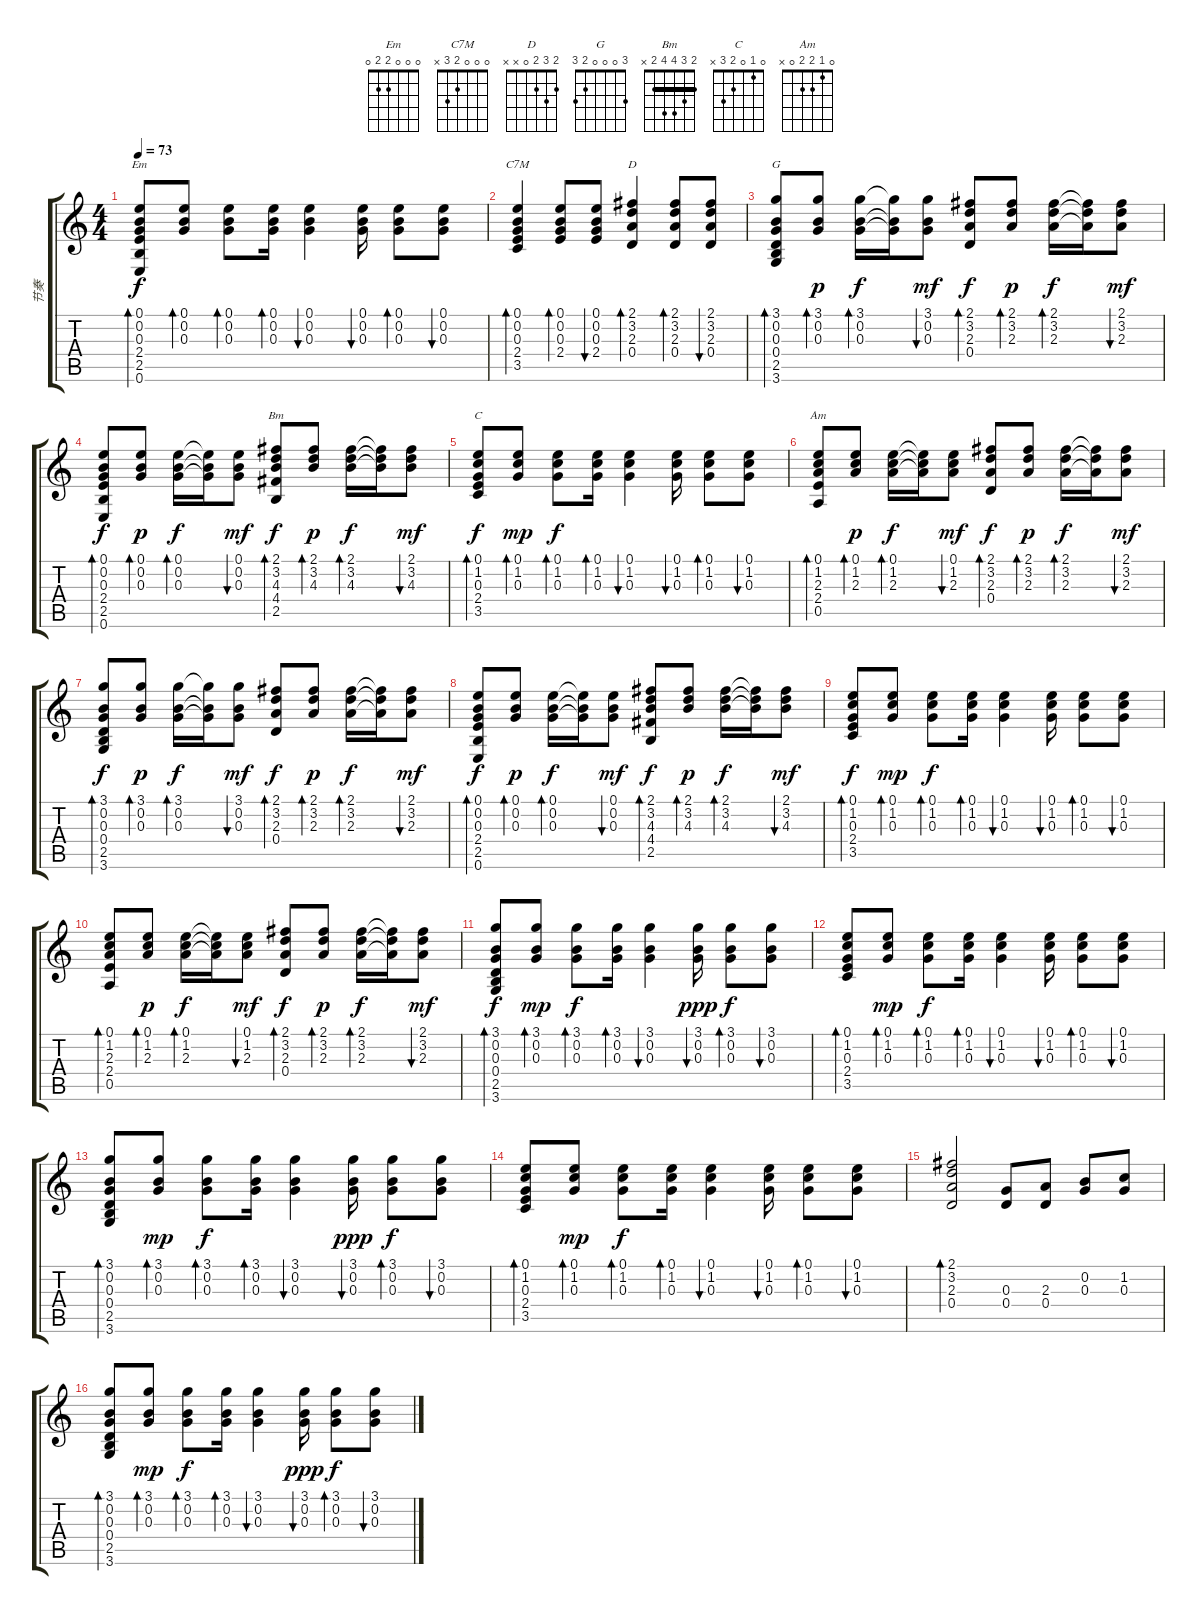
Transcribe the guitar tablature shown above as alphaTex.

\track ("节奏" "节奏") {instrument acousticguitarsteel}
\staff {score tabs}
\tuning (E4 B3 G3 D3 A2 E2) {hide}
\chord ("Em" 0 0 0 2 2 0)
\chord ("C7M" 0 0 0 2 3 x)
\chord ("D" 2 3 2 0 x x)
\chord ("G" 3 0 0 0 2 3)
\chord ("Bm" 2 3 4 4 2 x) {barre 2}
\chord ("C" 0 1 0 2 3 x)
\chord ("Am" 0 1 2 2 0 x)
\ts (4 4)
\tempo 73
\clef g2
\ks c
(0.1 0.2 0.3 2.4 2.5 0.6).8{bd 30 ch "Em" dy f} (0.1 0.2 0.3).8{bd 30} (0.1 0.2 0.3).8{bd 30} (0.1 0.2 0.3).16{bd 30} (0.1 0.2 0.3).4{bu 30} (0.1 0.2 0.3).16{bu 30} (0.1 0.2 0.3).8{bd 30} (0.1 0.2 0.3).8{bu 30} |
(0.1 0.2 0.3 2.4 3.5).4{bd 30 ch "C7M"} (0.1 0.2 0.3 2.4).8{bd 30} (0.1 0.2 0.3 2.4).8{bu 30} (2.1 3.2 2.3 0.4).4{bd 30 ch "D"} (2.1 3.2 2.3 0.4).8{bd 30} (2.1 3.2 2.3 0.4).8{bu 30} |
(3.1 0.2 0.3 0.4 2.5 3.6).8{bd 60 ch "G"} (3.1 0.2 0.3).8{bd 60 dy p} (3.1 0.2 0.3).16{bd 60 dy f} (3.1{t} 0.2{t} 0.3{t}).16 (3.1 0.2 0.3).8{bu 60 dy mf} (2.1 3.2 2.3 0.4).8{bd 60 dy f} (2.1 3.2 2.3).8{bd 60 dy p} (2.1 3.2 2.3).16{bd 60 dy f} (2.1{t} 3.2{t} 2.3{t}).16 (2.1 3.2 2.3).8{bu 60 dy mf} |
(0.1 0.2 0.3 2.4 2.5 0.6).8{bd 60 dy f} (0.1 0.2 0.3).8{bd 60 dy p} (0.1 0.2 0.3).16{bd 60 dy f} (0.1{t} 0.2{t} 0.3{t}).16 (0.1 0.2 0.3).8{bu 60 dy mf} (2.1 3.2 4.3 4.4 2.5).8{bd 60 ch "Bm" dy f} (2.1 3.2 4.3).8{bd 60 dy p} (2.1 3.2 4.3).16{bd 60 dy f} (2.1{t} 3.2{t} 4.3{t}).16 (2.1 3.2 4.3).8{bu 60 dy mf} |
(0.1 1.2 0.3 2.4 3.5).8{bd 30 ch "C" dy f} (0.1 1.2 0.3).8{bd 30 dy mp} (0.1 1.2 0.3).8{bd 30 dy f} (0.1 1.2 0.3).16{bd 30} (0.1 1.2 0.3).4{bu 30} (0.1 1.2 0.3).16{bu 30} (0.1 1.2 0.3).8{bd 30} (0.1 1.2 0.3).8{bu 30} |
(0.1 1.2 2.3 2.4 0.5).8{bd 60 ch "Am"} (0.1 1.2 2.3).8{bd 60 dy p} (0.1 1.2 2.3).16{bd 60 dy f} (0.1{t} 1.2{t} 2.3{t}).16 (0.1 1.2 2.3).8{bu 60 dy mf} (2.1 3.2 2.3 0.4).8{bd 60 dy f} (2.1 3.2 2.3).8{bd 60 dy p} (2.1 3.2 2.3).16{bd 60 dy f} (2.1{t} 3.2{t} 2.3{t}).16 (2.1 3.2 2.3).8{bu 60 dy mf} |
(3.1 0.2 0.3 0.4 2.5 3.6).8{bd 60 dy f} (3.1 0.2 0.3).8{bd 60 dy p} (3.1 0.2 0.3).16{bd 60 dy f} (3.1{t} 0.2{t} 0.3{t}).16 (3.1 0.2 0.3).8{bu 60 dy mf} (2.1 3.2 2.3 0.4).8{bd 60 dy f} (2.1 3.2 2.3).8{bd 60 dy p} (2.1 3.2 2.3).16{bd 60 dy f} (2.1{t} 3.2{t} 2.3{t}).16 (2.1 3.2 2.3).8{bu 60 dy mf} |
(0.1 0.2 0.3 2.4 2.5 0.6).8{bd 60 dy f} (0.1 0.2 0.3).8{bd 60 dy p} (0.1 0.2 0.3).16{bd 60 dy f} (0.1{t} 0.2{t} 0.3{t}).16 (0.1 0.2 0.3).8{bu 60 dy mf} (2.1 3.2 4.3 4.4 2.5).8{bd 60 dy f} (2.1 3.2 4.3).8{bd 60 dy p} (2.1 3.2 4.3).16{bd 60 dy f} (2.1{t} 3.2{t} 4.3{t}).16 (2.1 3.2 4.3).8{bu 60 dy mf} |
(0.1 1.2 0.3 2.4 3.5).8{bd 30 dy f} (0.1 1.2 0.3).8{bd 30 dy mp} (0.1 1.2 0.3).8{bd 30 dy f} (0.1 1.2 0.3).16{bd 30} (0.1 1.2 0.3).4{bu 30} (0.1 1.2 0.3).16{bu 30} (0.1 1.2 0.3).8{bd 30} (0.1 1.2 0.3).8{bu 30} |
(0.1 1.2 2.3 2.4 0.5).8{bd 60} (0.1 1.2 2.3).8{bd 60 dy p} (0.1 1.2 2.3).16{bd 60 dy f} (0.1{t} 1.2{t} 2.3{t}).16 (0.1 1.2 2.3).8{bu 60 dy mf} (2.1 3.2 2.3 0.4).8{bd 60 dy f} (2.1 3.2 2.3).8{bd 60 dy p} (2.1 3.2 2.3).16{bd 60 dy f} (2.1{t} 3.2{t} 2.3{t}).16 (2.1 3.2 2.3).8{bu 60 dy mf} |
(3.1 0.2 0.3 0.4 2.5 3.6).8{bd 30 dy f} (3.1 0.2 0.3).8{bd 30 dy mp} (3.1 0.2 0.3).8{bd 30 dy f} (3.1 0.2 0.3).16{bd 30} (3.1 0.2 0.3).4{bu 30} (3.1 0.2 0.3).16{bu 30 dy ppp} (3.1 0.2 0.3).8{bd 30 dy f} (3.1 0.2 0.3).8{bu 30} |
(0.1 1.2 0.3 2.4 3.5).8{bd 30} (0.1 1.2 0.3).8{bd 30 dy mp} (0.1 1.2 0.3).8{bd 30 dy f} (0.1 1.2 0.3).16{bd 30} (0.1 1.2 0.3).4{bu 30} (0.1 1.2 0.3).16{bu 30} (0.1 1.2 0.3).8{bd 30} (0.1 1.2 0.3).8{bu 30} |
(3.1 0.2 0.3 0.4 2.5 3.6).8{bd 30} (3.1 0.2 0.3).8{bd 30 dy mp} (3.1 0.2 0.3).8{bd 30 dy f} (3.1 0.2 0.3).16{bd 30} (3.1 0.2 0.3).4{bu 30} (3.1 0.2 0.3).16{bu 30 dy ppp} (3.1 0.2 0.3).8{bd 30 dy f} (3.1 0.2 0.3).8{bu 30} |
(0.1 1.2 0.3 2.4 3.5).8{bd 30} (0.1 1.2 0.3).8{bd 30 dy mp} (0.1 1.2 0.3).8{bd 30 dy f} (0.1 1.2 0.3).16{bd 30} (0.1 1.2 0.3).4{bu 30} (0.1 1.2 0.3).16{bu 30} (0.1 1.2 0.3).8{bd 30} (0.1 1.2 0.3).8{bu 30} |
(2.1 3.2 2.3 0.4).2{bd 60} (0.3 0.4).8 (2.3 0.4).8 (0.2 0.3).8 (1.2 0.3).8 |
(3.1 0.2 0.3 0.4 2.5 3.6).8{bd 30} (3.1 0.2 0.3).8{bd 30 dy mp} (3.1 0.2 0.3).8{bd 30 dy f} (3.1 0.2 0.3).16{bd 30} (3.1 0.2 0.3).4{bu 30} (3.1 0.2 0.3).16{bu 30 dy ppp} (3.1 0.2 0.3).8{bd 30 dy f} (3.1 0.2 0.3).8{bu 30}
